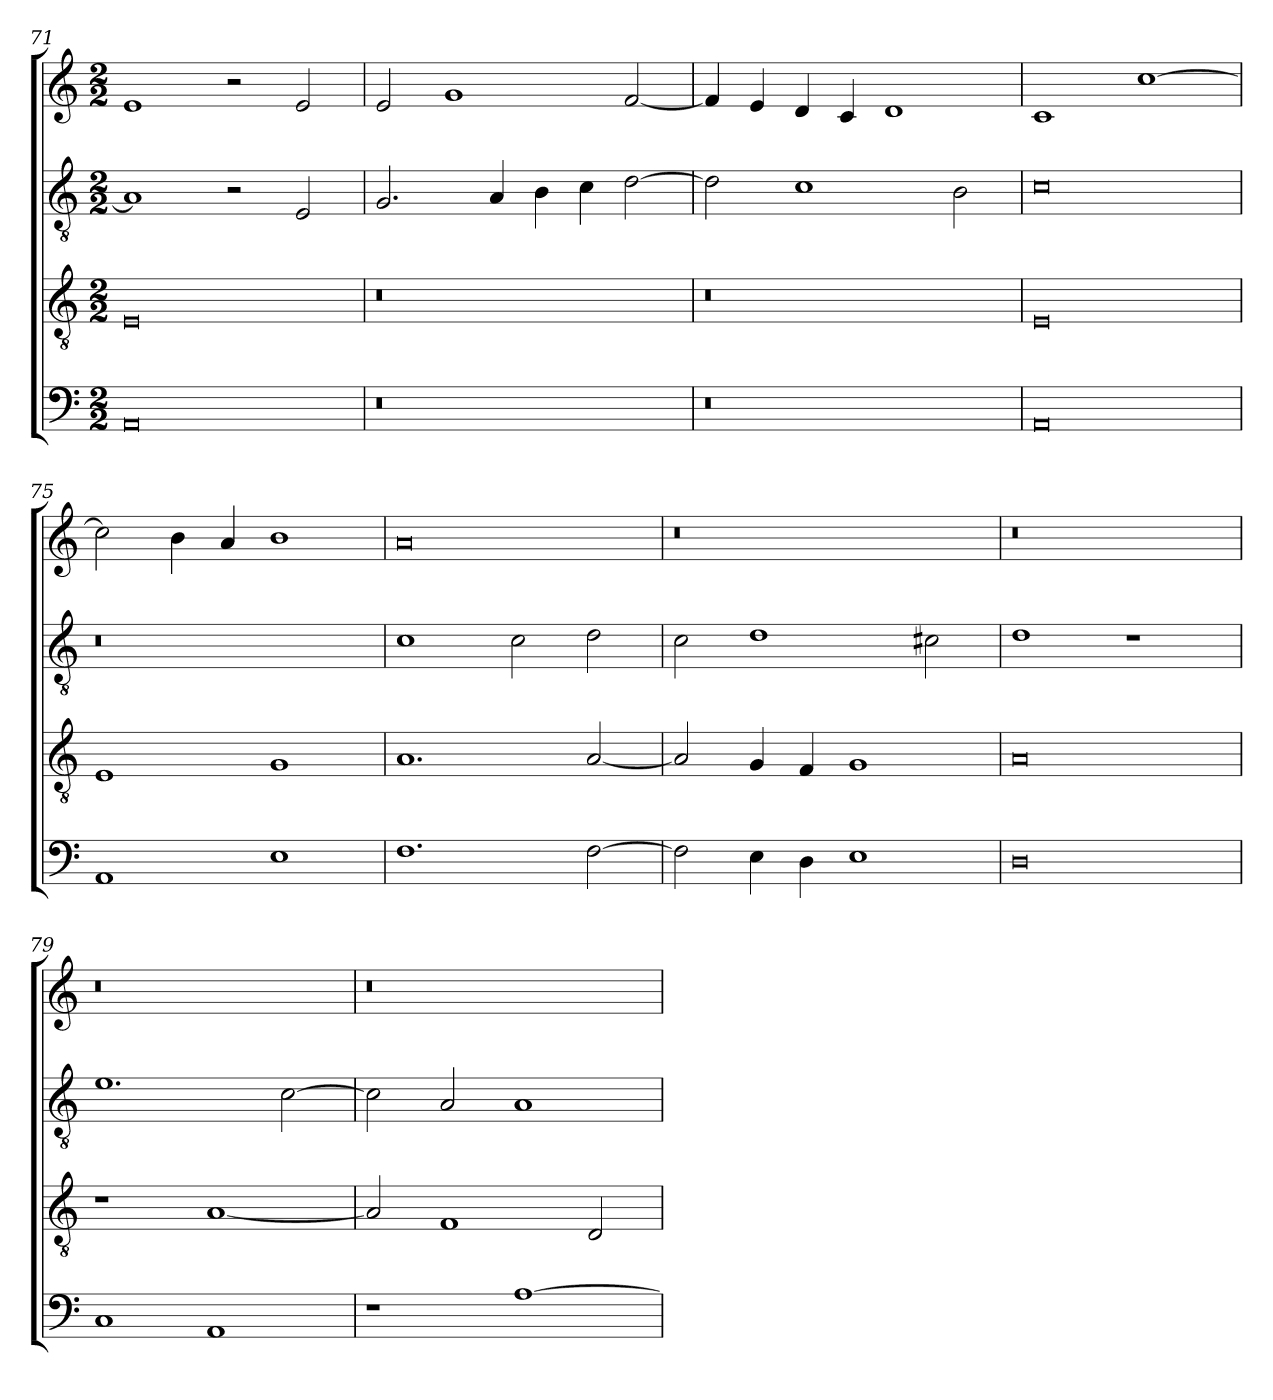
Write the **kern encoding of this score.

**kern	**kern	**kern	**kern
*part4	*part3	*part2	*part1
*staff4	*staff3	*staff2	*staff1
*clefF4	*clefGv2	*clefGv2	*clefG2
*k[]	*k[]	*k[]	*k[]
*M2/2	*M2/2	*M2/2	*M2/2
=71	=71	=71	=71
0AA	0E	1A]	1e
.	.	2r	2r
.	.	2E/	2e/
=72	=72	=72	=72
0r	0r	2.G/	2e/
.	.	.	1g
.	.	4A/	.
.	.	4B\	.
.	.	4c\	.
.	.	[2d\	[2f/
=73	=73	=73	=73
0r	0r	2d\]	4f/]
.	.	.	4e/
.	.	1c	4d/
.	.	.	4c/
.	.	.	1d
.	.	2B\	.
=74	=74	=74	=74
0AA	0E	0c	1c
.	.	.	[1cc
=75	=75	=75	=75
1AA	1E	0r	2cc\]
.	.	.	4b\
.	.	.	4a/
1E	1G	.	1b
=76	=76	=76	=76
1.F	1.A	1c	0a
.	.	2c\	.
[2F\	[2A/	2d\	.
=77	=77	=77	=77
2F\]	2A/]	2c\	0r
4E\	4G/	1d	.
4D\	4F/	.	.
1E	1G	.	.
.	.	2c#X\	.
=78	=78	=78	=78
0D	0A	1d	0r
.	.	1r	.
=79	=79	=79	=79
1C	1r	1.e	0r
1AA	[1A	.	.
.	.	[2c\	.
=80	=80	=80	=80
1r	2A/]	2c\]	0r
.	1F	2A/	.
[1A	.	1A	.
.	2D/	.	.
=	=	=	=
*-	*-	*-	*-
